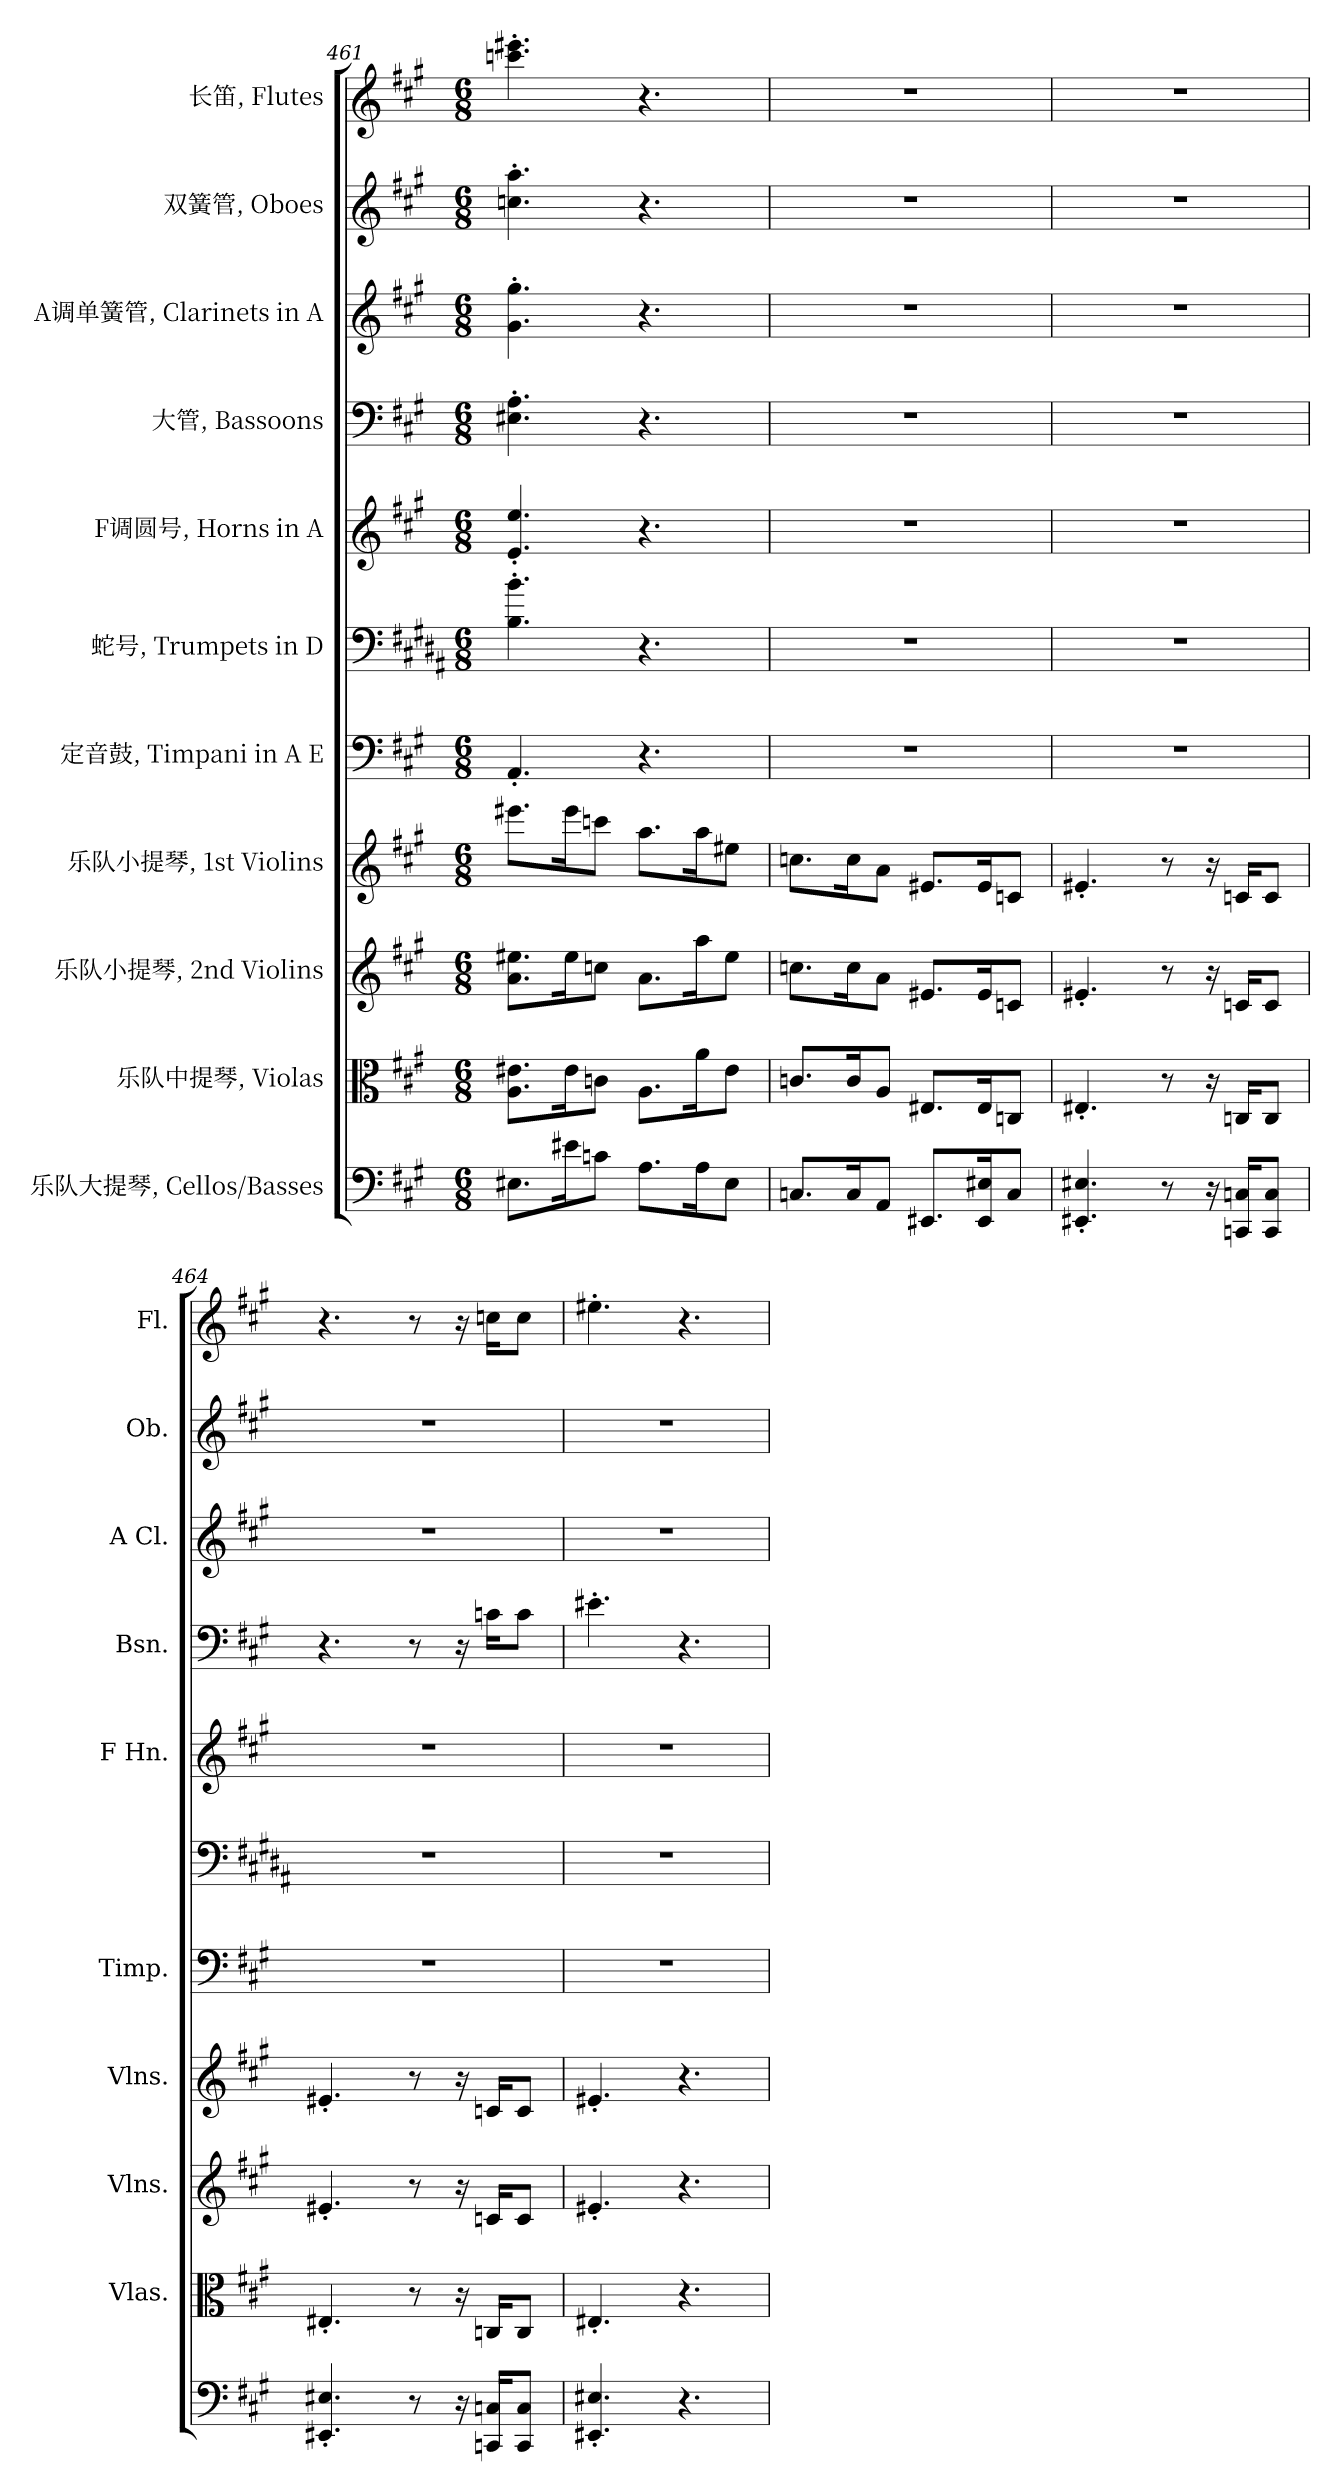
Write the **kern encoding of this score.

**kern	**kern	**kern	**kern	**kern	**kern	**kern	**kern	**kern	**kern	**kern
*part11	*part10	*part9	*part8	*part7	*part6	*part5	*part4	*part3	*part2	*part1
*staff11	*staff10	*staff9	*staff8	*staff7	*staff6	*staff5	*staff4	*staff3	*staff2	*staff1
*I"乐队大提琴, Cellos/Basses	*I"乐队中提琴, Violas	*I"乐队小提琴, 2nd Violins	*I"乐队小提琴, 1st Violins	*I"定音鼓, Timpani in A E	*I"蛇号, Trumpets in D	*I"F调圆号, Horns in A	*I"大管, Bassoons	*I"A调单簧管, Clarinets in A	*I"双簧管, Oboes	*I"长笛, Flutes
*	*I'Vlas.	*I'Vlns.	*I'Vlns.	*I'Timp.	*	*I'F Hn.	*I'Bsn.	*I'A Cl.	*I'Ob.	*I'Fl.
*clefF4	*clefC3	*clefG2	*clefG2	*clefF4	*clefF4	*clefG2	*clefF4	*clefG2	*clefG2	*clefG2
*	*	*	*	*	*ITrd1c2	*ITrd4c7	*	*ITrd2c3	*	*
*k[f#c#g#]	*k[f#c#g#]	*k[f#c#g#]	*k[f#c#g#]	*k[f#c#g#]	*k[f#c#g#]	*k[f#c#]	*k[f#c#g#]	*k[f#c#g#d#a#e#]	*k[f#c#g#]	*k[f#c#g#]
*M6/8	*M6/8	*M6/8	*M6/8	*M6/8	*M6/8	*M6/8	*M6/8	*M6/8	*M6/8	*M6/8
=461	=461	=461	=461	=461	=461	=461	=461	=461	=461	=461
8.E#X\L	8.A\ 8.e#X\L	8.a\ 8.ee#X\L	8.eee#X\L	4.AA'/	4.A\' 4.a\'	4.A/' 4.a/'	4.E#X\' 4.A\'	4.e#\' 4.ee#\'	4.ccn\' 4.aa\'	4.cccn\' 4.eee#X\'
16e#X\K	16e#\K	16ee#\K	16eee#\K	.	.	.	.	.	.	.
8cn\J	8cn\J	8ccn\J	8cccn\J	.	.	.	.	.	.	.
8.A\L	8.A\L	8.a\L	8.aa\L	4.r	4.r	4.r	4.r	4.r	4.r	4.r
16A\K	16a\K	16aa\K	16aa\K	.	.	.	.	.	.	.
8E#\J	8e#\J	8ee#\J	8ee#X\J	.	.	.	.	.	.	.
!!LO:PB:g=z
=462	=462	=462	=462	=462	=462	=462	=462	=462	=462	=462
8.Cn/L	8.cn/L	8.ccn\L	8.ccn\L	2.r	2.r	2.r	2.r	2.r	2.r	2.r
16C/K	16c/K	16cc\K	16cc\K	.	.	.	.	.	.	.
8AA/J	8A/J	8a\J	8a\J	.	.	.	.	.	.	.
8.EE#X/L	8.E#X/L	8.e#X/L	8.e#X/L	.	.	.	.	.	.	.
16EE#/ 16E#X/K	16E#/K	16e#/K	16e#/K	.	.	.	.	.	.	.
8C/J	8Cn/J	8cn/J	8cn/J	.	.	.	.	.	.	.
=463	=463	=463	=463	=463	=463	=463	=463	=463	=463	=463
4.EE#X/' 4.E#X/'	4.E#X'/	4.e#X'/	4.e#X'/	2.r	2.r	2.r	2.r	2.r	2.r	2.r
8r	8r	8r	8r	.	.	.	.	.	.	.
16r	16r	16r	16r	.	.	.	.	.	.	.
16CCn/ 16Cn/KL	16Cn/KL	16cn/KL	16cn/KL	.	.	.	.	.	.	.
8CC/ 8C/J	8C/J	8c/J	8c/J	.	.	.	.	.	.	.
=464	=464	=464	=464	=464	=464	=464	=464	=464	=464	=464
4.EE#X/' 4.E#X/'	4.E#X'/	4.e#X'/	4.e#X'/	2.r	2.r	2.r	4.r	2.r	2.r	4.r
8r	8r	8r	8r	.	.	.	8r	.	.	8r
16r	16r	16r	16r	.	.	.	16r	.	.	16r
16CCn/ 16Cn/KL	16Cn/KL	16cn/KL	16cn/KL	.	.	.	16cn\KL	.	.	16ccn\KL
8CC/ 8C/J	8C/J	8c/J	8c/J	.	.	.	8c\J	.	.	8cc\J
=465	=465	=465	=465	=465	=465	=465	=465	=465	=465	=465
4.EE#X/' 4.E#X/'	4.E#X'/	4.e#X'/	4.e#X'/	2.r	2.r	2.r	4.e#X'\	2.r	2.r	4.ee#X'\
4.r	4.r	4.r	4.r	.	.	.	4.r	.	.	4.r
=	=	=	=	=	=	=	=	=	=	=
*-	*-	*-	*-	*-	*-	*-	*-	*-	*-	*-
